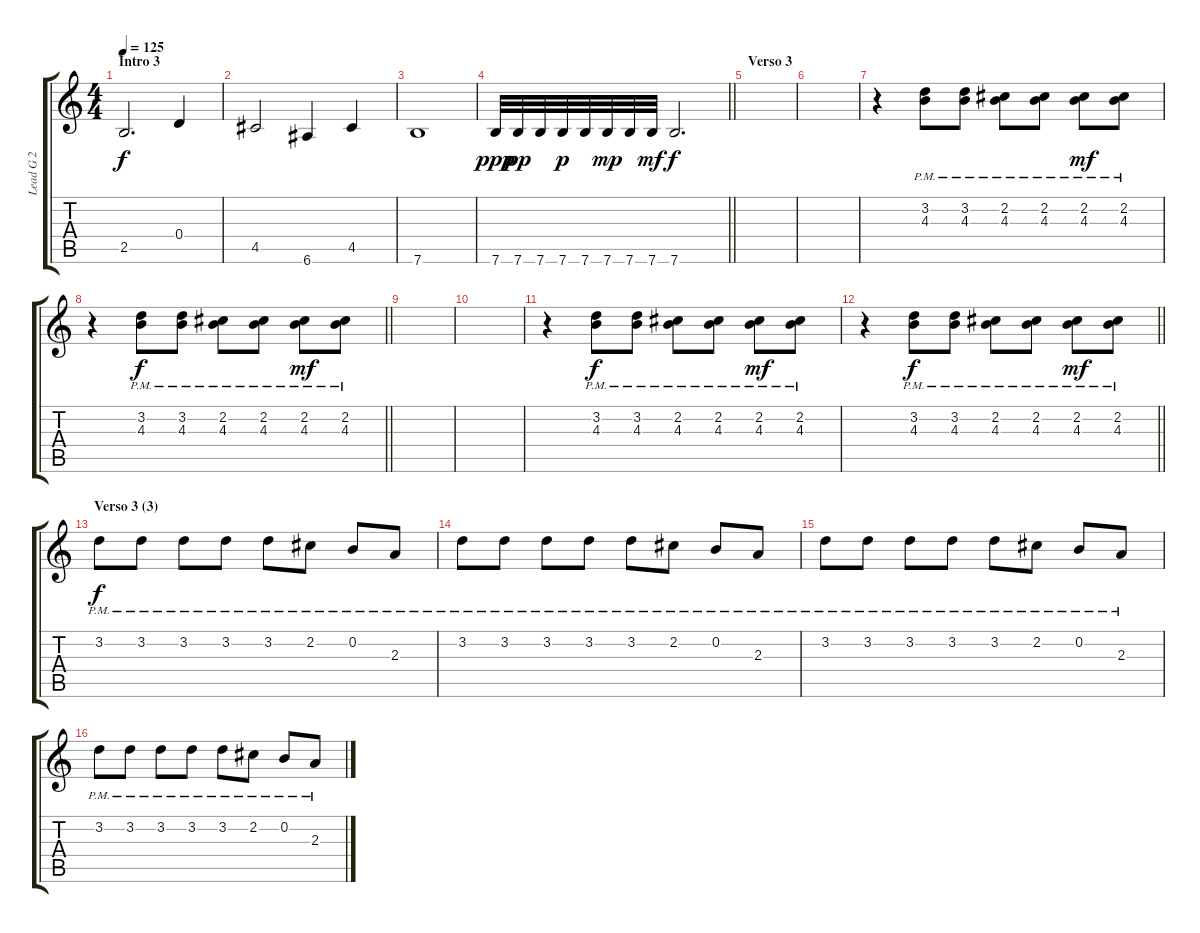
\track ("Lead G 2" "Lead G 2") {instrument electricguitarjazz}
\staff {score tabs}
\tuning (E4 B3 G3 D3 A2 E2) {hide}
\ts (4 4)
\section ("" "Intro 3")
\tempo 125
\clef g2
\ks c
2.5.2{d dy f} 0.4.4 |
4.5.2 6.6.4 4.5.4 |
7.6.1 |
\barLineRight lightlight
7.6.32{dy ppp} 7.6.32{dy pp} 7.6.32 7.6.32{dy p} 7.6.32 7.6.32{dy mp} 7.6.32 7.6.32{dy mf} 7.6.2{d dy f} |
\section ("" "Verso 3")
|
|
r.4 (3.2{pm} 4.3{pm}).8 (3.2{pm} 4.3{pm}).8 (2.2{pm} 4.3{pm}).8 (2.2{pm} 4.3{pm}).8 (2.2{pm} 4.3{pm}).8{dy mf} (2.2{pm} 4.3{pm}).8 |
\barLineRight lightlight
r.4 (3.2{pm} 4.3{pm}).8{dy f} (3.2{pm} 4.3{pm}).8 (2.2{pm} 4.3{pm}).8 (2.2{pm} 4.3{pm}).8 (2.2{pm} 4.3{pm}).8{dy mf} (2.2{pm} 4.3{pm}).8 |
|
|
r.4 (3.2{pm} 4.3{pm}).8{dy f} (3.2{pm} 4.3{pm}).8 (2.2{pm} 4.3{pm}).8 (2.2{pm} 4.3{pm}).8 (2.2{pm} 4.3{pm}).8{dy mf} (2.2{pm} 4.3{pm}).8 |
\barLineRight lightlight
r.4 (3.2{pm} 4.3{pm}).8{dy f} (3.2{pm} 4.3{pm}).8 (2.2{pm} 4.3{pm}).8 (2.2{pm} 4.3{pm}).8 (2.2{pm} 4.3{pm}).8{dy mf} (2.2{pm} 4.3{pm}).8 |
\section ("" "Verso 3 (3)")
3.2{pm}.8{dy f} 3.2{pm}.8 3.2{pm}.8 3.2{pm}.8 3.2{pm}.8 2.2{pm}.8 0.2{pm}.8 2.3{pm}.8 |
3.2{pm}.8 3.2{pm}.8 3.2{pm}.8 3.2{pm}.8 3.2{pm}.8 2.2{pm}.8 0.2{pm}.8 2.3{pm}.8 |
3.2{pm}.8 3.2{pm}.8 3.2{pm}.8 3.2{pm}.8 3.2{pm}.8 2.2{pm}.8 0.2{pm}.8 2.3{pm}.8 |
3.2{pm}.8 3.2{pm}.8 3.2{pm}.8 3.2{pm}.8 3.2{pm}.8 2.2{pm}.8 0.2{pm}.8 2.3{pm}.8
